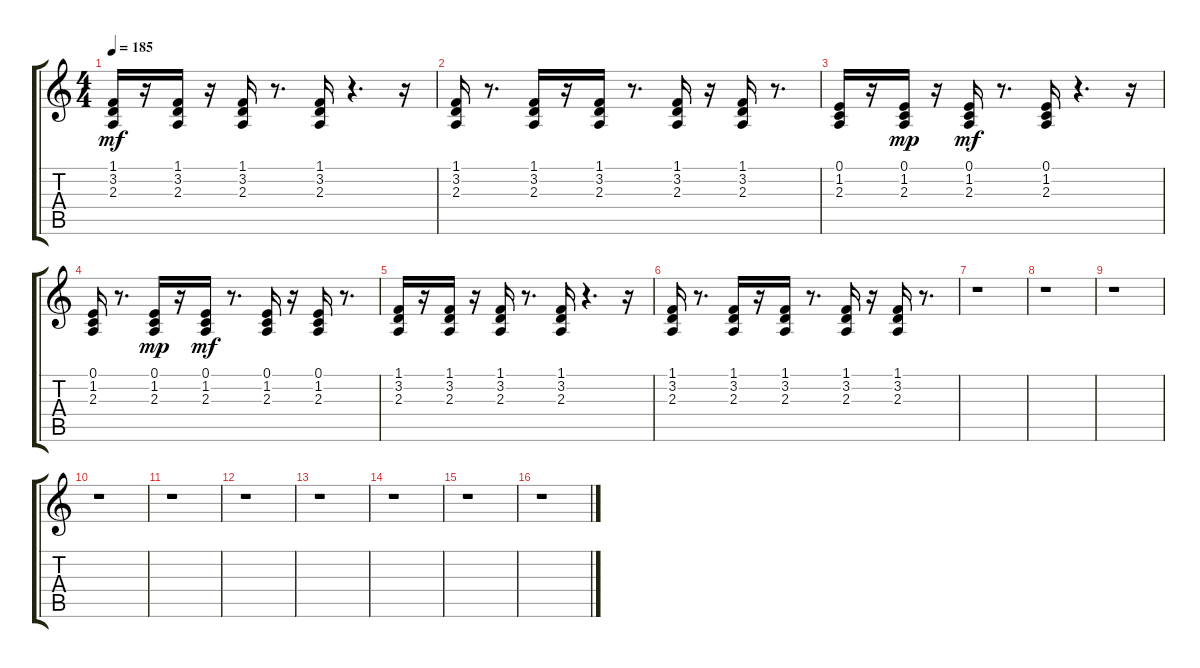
\track "" {instrument harpsichord}
\staff {score tabs}
\tuning (E4 B3 G3 D3 A2 E2) {hide}
\ts (4 4)
\tempo 185
\clef g2
\ks c
(1.1 3.2 2.3).16{dy mf} r.16 (1.1 3.2 2.3).16 r.16 (1.1 3.2 2.3).16 r.8{d} (1.1 3.2 2.3).16 r.4{d} r.16 |
(1.1 3.2 2.3).16 r.8{d} (1.1 3.2 2.3).16 r.16 (1.1 3.2 2.3).16 r.8{d} (1.1 3.2 2.3).16 r.16 (1.1 3.2 2.3).16 r.8{d} |
(0.1 1.2 2.3).16 r.16 (0.1 1.2 2.3).16{dy mp} r.16 (0.1 1.2 2.3).16{dy mf} r.8{d} (0.1 1.2 2.3).16 r.4{d} r.16 |
(0.1 1.2 2.3).16 r.8{d} (0.1 1.2 2.3).16{dy mp} r.16 (0.1 1.2 2.3).16{dy mf} r.8{d} (0.1 1.2 2.3).16 r.16 (0.1 1.2 2.3).16 r.8{d} |
(1.1 3.2 2.3).16 r.16 (1.1 3.2 2.3).16 r.16 (1.1 3.2 2.3).16 r.8{d} (1.1 3.2 2.3).16 r.4{d} r.16 |
(1.1 3.2 2.3).16 r.8{d} (1.1 3.2 2.3).16 r.16 (1.1 3.2 2.3).16 r.8{d} (1.1 3.2 2.3).16 r.16 (1.1 3.2 2.3).16 r.8{d} |
r.1 |
r.1 |
r.1 |
r.1 |
r.1 |
r.1 |
r.1 |
r.1 |
r.1 |
r.1
